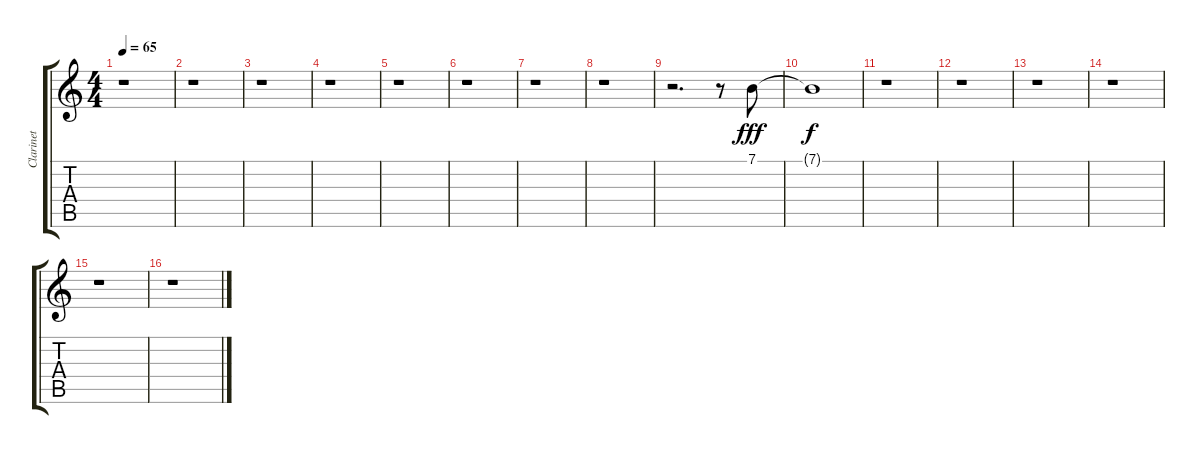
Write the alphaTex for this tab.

\track ("Clarinet" "Clarinet") {instrument clarinet}
\staff {score tabs}
\tuning (E4 B3 G3 D3 A2 E2) {hide}
\ts (4 4)
\tempo 65
\clef g2
\ks c
r.1{dy fff} |
r.1 |
r.1 |
r.1 |
r.1 |
r.1 |
r.1 |
r.1 |
r.2{d} r.8 7.1.8{volume 6} |
7.1{t}.1{dy f} |
r.1 |
r.1 |
r.1 |
r.1 |
r.1 |
r.1
